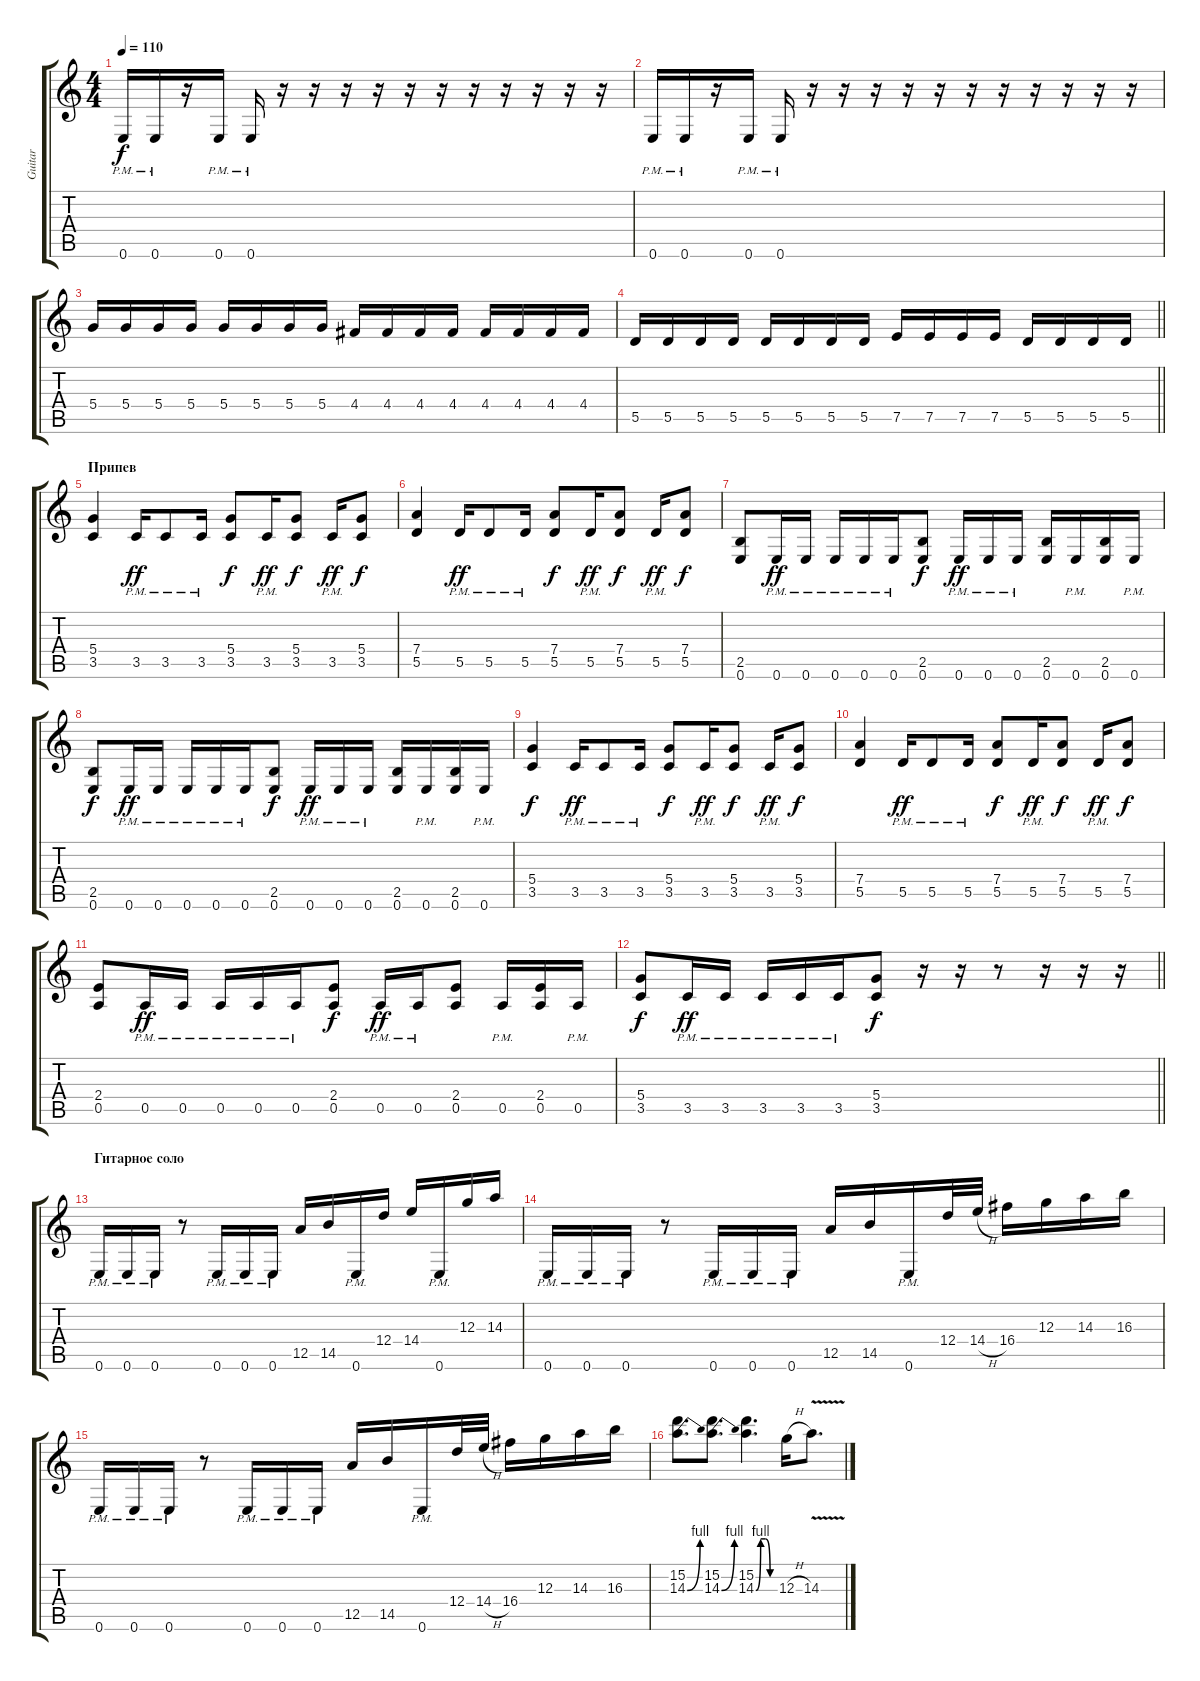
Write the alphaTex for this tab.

\track ("Guitar" "Guitar") {instrument distortionguitar}
\staff {score tabs}
\tuning (E4 B3 G3 D3 A2 E2) {hide}
\ts (4 4)
\tempo 110
\clef g2
\ks c
0.6{pm}.16{dy f} 0.6{pm}.16 r.16 0.6{pm}.16 0.6{pm}.16 r.16 r.16 r.16 r.16 r.16 r.16 r.16 r.16 r.16 r.16 r.16 |
0.6{pm}.16 0.6{pm}.16 r.16 0.6{pm}.16 0.6{pm}.16 r.16 r.16 r.16 r.16 r.16 r.16 r.16 r.16 r.16 r.16 r.16 |
5.4.16 5.4.16 5.4.16 5.4.16 5.4.16 5.4.16 5.4.16 5.4.16 4.4.16 4.4.16 4.4.16 4.4.16 4.4.16 4.4.16 4.4.16 4.4.16 |
\barLineRight lightlight
5.5.16 5.5.16 5.5.16 5.5.16 5.5.16 5.5.16 5.5.16 5.5.16 7.5.16 7.5.16 7.5.16 7.5.16 5.5.16 5.5.16 5.5.16 5.5.16 |
\section ("" "Припев")
(5.4 3.5).4 3.5{pm}.16{dy ff} 3.5{pm}.8 3.5{pm}.16 (5.4 3.5).8{dy f} 3.5{pm}.16{dy ff} (5.4 3.5).8{dy f} 3.5{pm}.16{dy ff} (5.4 3.5).8{dy f} |
(7.4 5.5).4 5.5{pm}.16{dy ff} 5.5{pm}.8 5.5{pm}.16 (7.4 5.5).8{dy f} 5.5{pm}.16{dy ff} (7.4 5.5).8{dy f} 5.5{pm}.16{dy ff} (7.4 5.5).8{dy f} |
(2.5 0.6).8 0.6{pm}.16{dy ff} 0.6{pm}.16 0.6{pm}.16 0.6{pm}.16 0.6{pm}.16 (2.5 0.6).8{dy f} 0.6{pm}.16{dy ff} 0.6{pm}.16 0.6{pm}.16 (2.5 0.6).16 0.6{pm}.16 (2.5 0.6).16 0.6{pm}.16 |
(2.5 0.6).8{dy f} 0.6{pm}.16{dy ff} 0.6{pm}.16 0.6{pm}.16 0.6{pm}.16 0.6{pm}.16 (2.5 0.6).8{dy f} 0.6{pm}.16{dy ff} 0.6{pm}.16 0.6{pm}.16 (2.5 0.6).16 0.6{pm}.16 (2.5 0.6).16 0.6{pm}.16 |
(5.4 3.5).4{dy f} 3.5{pm}.16{dy ff} 3.5{pm}.8 3.5{pm}.16 (5.4 3.5).8{dy f} 3.5{pm}.16{dy ff} (5.4 3.5).8{dy f} 3.5{pm}.16{dy ff} (5.4 3.5).8{dy f} |
(7.4 5.5).4 5.5{pm}.16{dy ff} 5.5{pm}.8 5.5{pm}.16 (7.4 5.5).8{dy f} 5.5{pm}.16{dy ff} (7.4 5.5).8{dy f} 5.5{pm}.16{dy ff} (7.4 5.5).8{dy f} |
(2.4 0.5).8 0.5{pm}.16{dy ff} 0.5{pm}.16 0.5{pm}.16 0.5{pm}.16 0.5{pm}.16 (2.4 0.5).8{dy f} 0.5{pm}.16{dy ff} 0.5{pm}.16 (2.4 0.5).8 0.5{pm}.16 (2.4 0.5).16 0.5{pm}.16 |
\barLineRight lightlight
(5.4 3.5).8{dy f} 3.5{pm}.16{dy ff} 3.5{pm}.16 3.5{pm}.16 3.5{pm}.16 3.5{pm}.16 (5.4 3.5).8{dy f} r.16 r.16 r.8 r.16 r.16 r.16 |
\section ("" "Гитарное соло")
0.6{pm}.16 0.6{pm}.16 0.6{pm}.16 r.8 0.6{pm}.16 0.6{pm}.16 0.6{pm}.16 12.5.16 14.5.16 0.6{pm}.16 12.4.16 14.4.16 0.6{pm}.16 12.3.16 14.3.16 |
0.6{pm}.16 0.6{pm}.16 0.6{pm}.16 r.8 0.6{pm}.16 0.6{pm}.16 0.6{pm}.16 12.5.16 14.5.16 0.6{pm}.16 12.4.32 14.4{h}.32 16.4.16 12.3.16 14.3.16 16.3.16 |
0.6{pm}.16 0.6{pm}.16 0.6{pm}.16 r.8 0.6{pm}.16 0.6{pm}.16 0.6{pm}.16 12.5.16 14.5.16 0.6{pm}.16 12.4.32 14.4{h}.32 16.4.16 12.3.16 14.3.16 16.3.16 |
(15.2 14.3{be (bend 0 0 60 4)}).8{d} (15.2 14.3{be (bend 0 0 60 4)}).8{d} (15.2 14.3{be (custom 0 0 15 4 30 4 45 0 60 0)}).4{d} 12.3{h}.16 14.3{v}.8{d}
